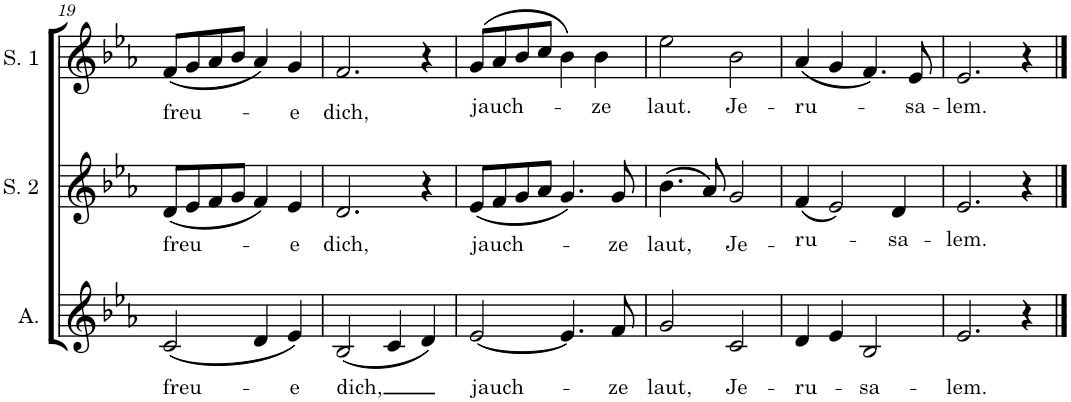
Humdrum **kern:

**kern	**text	**kern	**text	**kern	**text
*part3	*part3	*part2	*part2	*part1	*part1
*staff3	*staff3	*staff2	*staff2	*staff1	*staff1
*I"ALT	*	*I"SOPRAN 2	*	*I"SOPRAN 1	*
*I'A.	*	*I'S. 2	*	*I'S. 1	*
!!LO:PB:g=z
*clefG2	*	*clefG2	*	*clefG2	*
*k[b-e-a-]	*	*k[b-e-a-]	*	*k[b-e-a-]	*
*M2/2	*	*M2/2	*	*M2/2	*
*met(c|)	*	*met(c|)	*	*met(c|)	*
=19	=19	=19	=19	=19	=19
!	!LO:LY:b	!	!LO:LY:b	!	!LO:LY:b
(2c/	freu-	(8d/L	freu-	(8f/L	freu-
.	.	8e-/	.	8g/	.
.	.	8f/	.	8a-/	.
.	.	8g/J	.	8b-/J	.
4d/	.	4f/)	.	4a-/)	.
!	!LO:LY:b	!	!LO:LY:b	!	!LO:LY:b
4e-/)	-e	4e-/	-e	4g/	-e
=20	=20	=20	=20	=20	=20
!	!LO:LY:b	!	!LO:LY:b	!	!LO:LY:b
(2B-/	dich,	2.d/	dich,	2.f/	dich,
4c/	.	.	.	.	.
4d/)	.	4r	.	4r	.
=21	=21	=21	=21	=21	=21
!	!LO:LY:b	!	!LO:LY:b	!	!LO:LY:b
[2e-/	jauch-	(8e-/L	jauch-	(8g/L	jauch-
.	.	8f/	.	8a-/	.
.	.	8g/	.	8b-/	.
.	.	8a-/J	.	8cc/J	.
4.e-/]	.	4.g/)	.	4b-\)	.
!	!	!	!	!	!LO:LY:b
.	.	.	.	4b-\	-ze
!	!LO:LY:b	!	!LO:LY:b	!	!
8f/	-ze	8g/	-ze	.	.
=22	=22	=22	=22	=22	=22
!	!LO:LY:b	!	!LO:LY:b	!	!LO:LY:b
2g/	laut,	(4.b-\	laut,	2ee-\	laut.
.	.	8a-/)	.	.	.
!	!LO:LY:b	!	!LO:LY:b	!	!LO:LY:b
2c/	Je-	2g/	Je-	2b-\	Je-
=23	=23	=23	=23	=23	=23
!	!LO:LY:b	!	!LO:LY:b	!	!LO:LY:b
4d/	-ru-	(4f/	-ru-	(4a-/	-ru-
4e-/	.	2e-/)	.	4g/	.
!	!LO:LY:b	!	!	!	!
2B-/	-sa-	.	.	4.f/)	.
!	!	!	!LO:LY:b	!	!
.	.	4d/	-sa-	.	.
!	!	!	!	!	!LO:LY:b
.	.	.	.	8e-/	-sa-
=24	=24	=24	=24	=24	=24
!	!LO:LY:b	!	!LO:LY:b	!	!LO:LY:b
2.e-/	-lem.	2.e-/	-lem.	2.e-/	-lem.
4r	.	4r	.	4r	.
==	==	==	==	==	==
*-	*-	*-	*-	*-	*-
